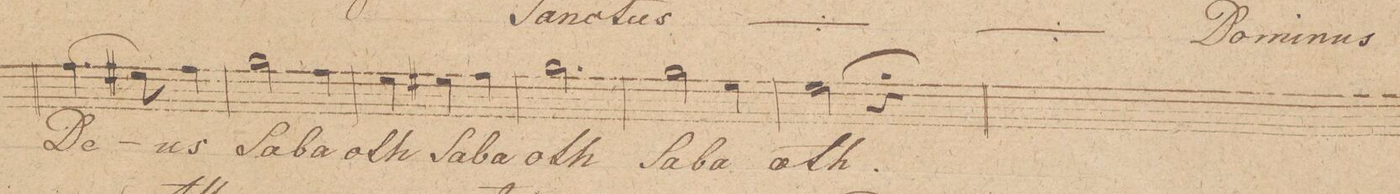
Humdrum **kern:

**kern	**text
*I"Tenore 1mo	*
*clefC4	*
*k[]	*
*M3/4	*
(4.e\	De-
8d#X\)	.
4e\	-us
=9	=9
2f\	Sa-
4e\	-ba-
=10	=10
4d\	-oth
4d#X\	Sa-
4e\	-ba-
=11	=11
2.f\	-oth
=12	=12
2f\	Sa-
4d\	-ba-
=13	=13
2d\	-oth.
4r;	.
=14||	=14||
*M6/8	*
*-	*-
